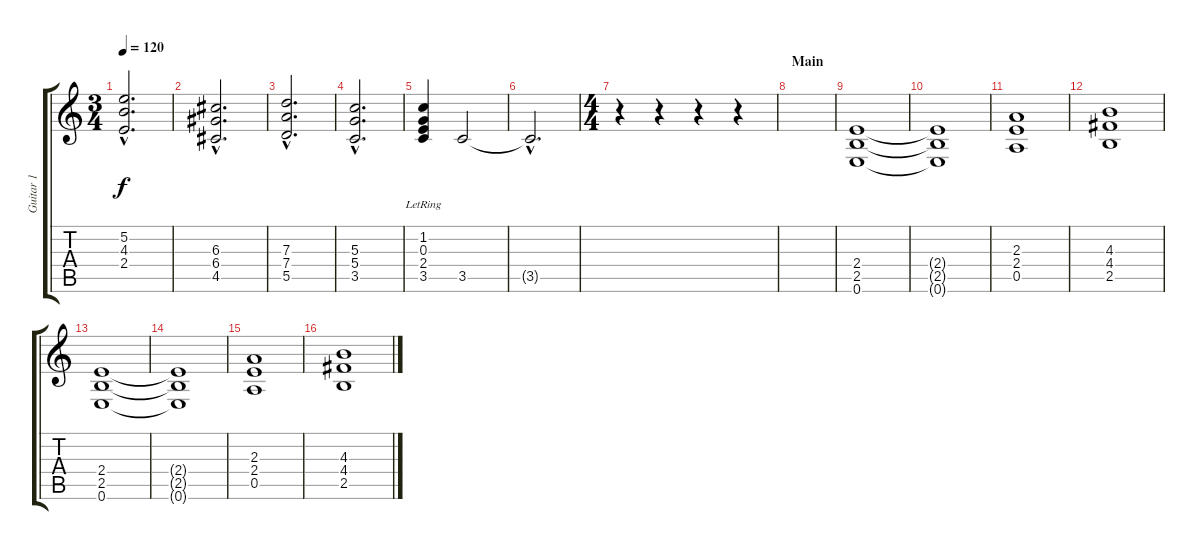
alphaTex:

\track ("Guitar 1" "Guitar 1") {instrument distortionguitar}
\staff {score tabs}
\tuning (E4 B3 G3 D3 A2 E2) {hide}
\ts (3 4)
\tempo 120
\clef g2
\ks c
(5.2{hac} 4.3{hac} 2.4{hac}).2{d dy f} |
(6.3{hac} 6.4{hac} 4.5{hac}).2{d} |
(7.3{hac} 7.4{hac} 5.5{hac}).2{d} |
(5.3{hac} 5.4{hac} 3.5{hac}).2{d} |
(1.2{lr} 0.3{lr} 2.4{lr} 3.5{lr}).4 3.5.2{volume 2} |
3.5{hac t}.2{d} |
\ts (4 4)
r.4 r.4 r.4 r.4{volume 16} |
\section ("" "Main")
|
(2.4 2.5 0.6).1 |
(2.4{t} 2.5{t} 0.6{t}).1 |
(2.3 2.4 0.5).1 |
(4.3 4.4 2.5).1 |
(2.4 2.5 0.6).1 |
(2.4{t} 2.5{t} 0.6{t}).1 |
(2.3 2.4 0.5).1 |
(4.3 4.4 2.5).1
